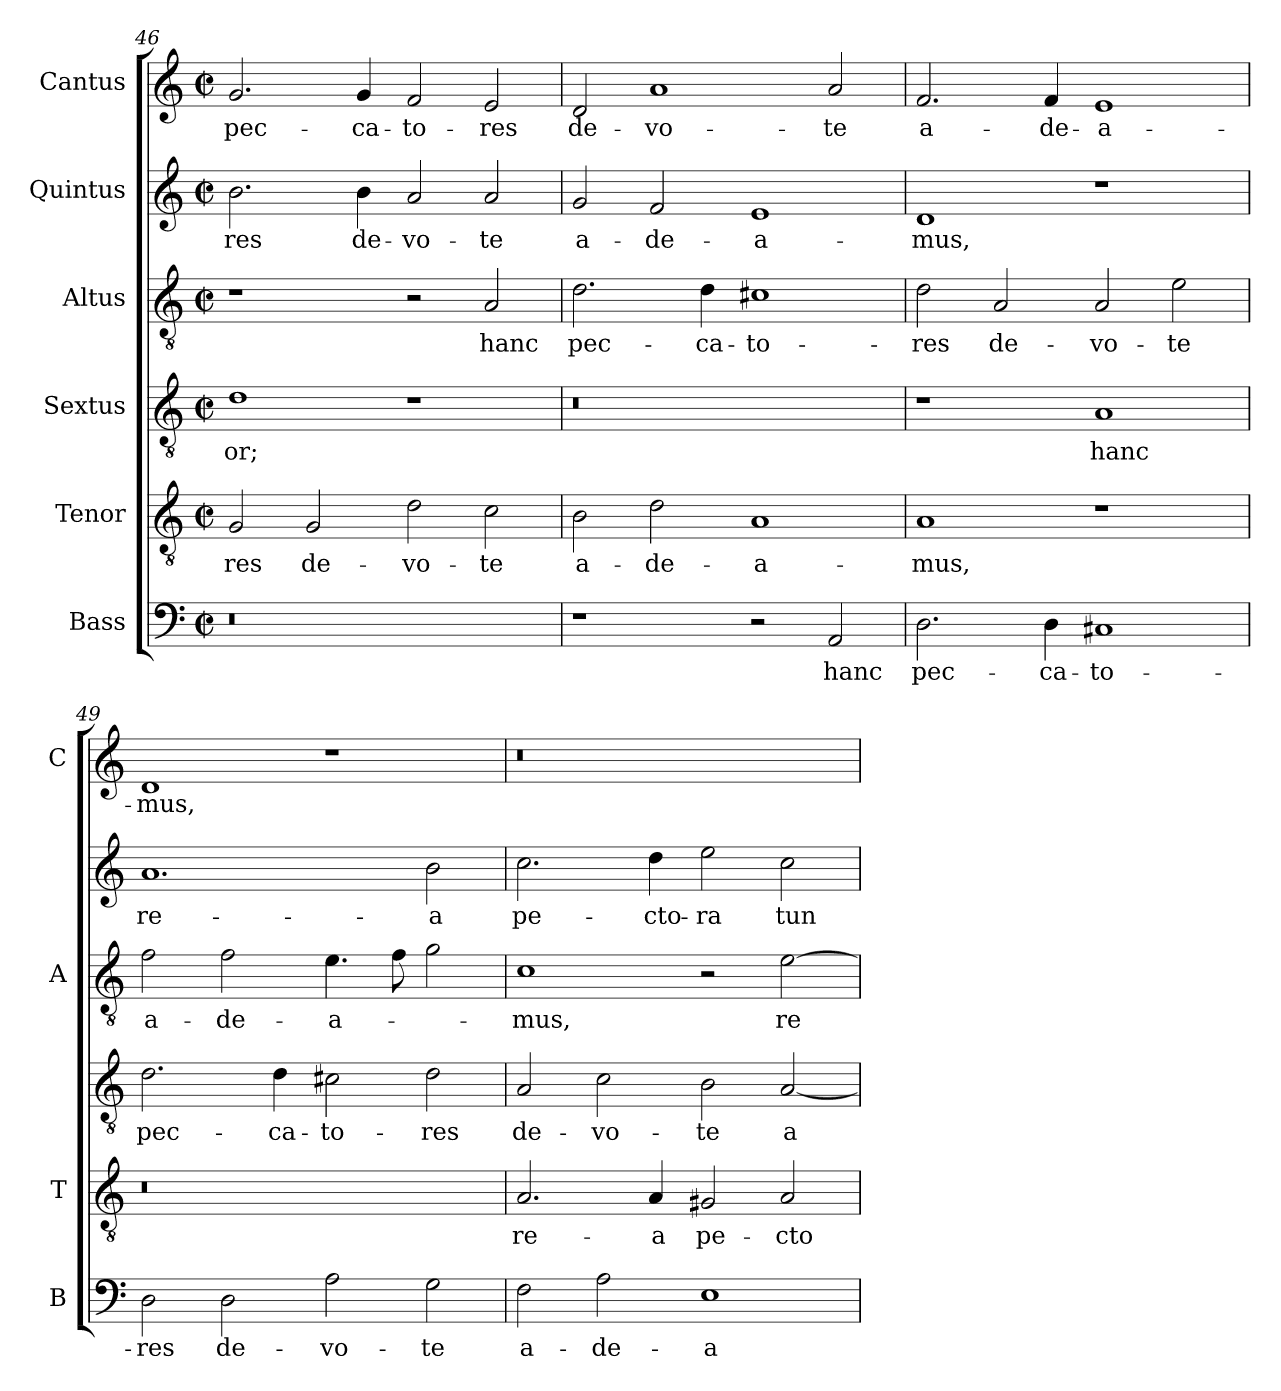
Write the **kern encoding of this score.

**kern	**text	**kern	**text	**kern	**text	**kern	**text	**kern	**text	**kern	**text
*part6	*part6	*part5	*part5	*part4	*part4	*part3	*part3	*part2	*part2	*part1	*part1
*staff6	*staff6	*staff5	*staff5	*staff4	*staff4	*staff3	*staff3	*staff2	*staff2	*staff1	*staff1
*I"Bass	*	*I"Tenor	*	*I"Sextus	*	*I"Altus	*	*I"Quintus	*	*I"Cantus	*
*I'B	*	*I'T	*	*	*	*I'A	*	*	*	*I'C	*
*clefF4	*	*clefGv2	*	*clefGv2	*	*clefGv2	*	*clefG2	*	*clefG2	*
*k[]	*	*k[]	*	*k[]	*	*k[]	*	*k[]	*	*k[]	*
*C:	*	*C:	*	*C:	*	*C:	*	*C:	*	*C:	*
*M2/2	*	*M2/2	*	*M2/2	*	*M2/2	*	*M2/2	*	*M2/2	*
*met(c|)	*	*met(c|)	*	*met(c|)	*	*met(c|)	*	*met(c|)	*	*met(c|)	*
=46	=46	=46	=46	=46	=46	=46	=46	=46	=46	=46	=46
0r	.	2G/	-res	1d	-or;	1r	.	2.b\	-res	2.g/	pec-
.	.	2G/	de-	.	.	.	.	.	.	.	.
.	.	.	.	.	.	.	.	4b\	de-	4g/	-ca-
.	.	2d\	-vo-	1r	.	2r	.	2a/	-vo-	2f/	-to-
.	.	2c\	-te	.	.	2A/	hanc	2a/	-te	2e/	-res
!!LO:LB:g=z
=47	=47	=47	=47	=47	=47	=47	=47	=47	=47	=47	=47
1r	.	2B\	a-	0r	.	2.d\	pec-	2g/	a-	2d/	de-
.	.	2d\	-de-	.	.	.	.	2f/	-de-	1a	-vo-
.	.	.	.	.	.	4d\	-ca-	.	.	.	.
2r	.	1A	-a-	.	.	1c#X	-to-	1e	-a-	.	.
2AA/	hanc	.	.	.	.	.	.	.	.	2a/	-te
=48	=48	=48	=48	=48	=48	=48	=48	=48	=48	=48	=48
2.D\	pec-	1A	-mus,	1r	.	2d\	-res	1d	-mus,	2.f/	a-
.	.	.	.	.	.	2A/	de-	.	.	.	.
4D\	-ca-	.	.	.	.	.	.	.	.	4f/	-de-
1C#X	-to-	1r	.	1A	hanc	2A/	-vo-	1r	.	1e	-a-
.	.	.	.	.	.	2e\	-te	.	.	.	.
=49	=49	=49	=49	=49	=49	=49	=49	=49	=49	=49	=49
2D\	-res	0r	.	2.d\	pec-	2f\	a-	1.a	re-	1d	-mus,
2D\	de-	.	.	.	.	2f\	-de-	.	.	.	.
.	.	.	.	4d\	-ca-	.	.	.	.	.	.
2A\	-vo-	.	.	2c#X\	-to-	4.e\	-a-	.	.	1r	.
.	.	.	.	.	.	8f\	.	.	.	.	.
2G\	-te	.	.	2d\	-res	2g\	.	2b\	-a	.	.
=50	=50	=50	=50	=50	=50	=50	=50	=50	=50	=50	=50
2F\	a-	2.A/	re-	2A/	de-	1c	-mus,	2.cc\	pe-	0r	.
2A\	-de-	.	.	2c\	-vo-	.	.	.	.	.	.
.	.	4A/	-a	.	.	.	.	4dd\	-cto-	.	.
1E	-a-	2G#X/	pe-	2B\	-te	2r	.	2ee\	-ra	.	.
.	.	2A/	-cto-	[2A/	a-	[2e\	re-	2cc\	tun-	.	.
=	=	=	=	=	=	=	=	=	=	=	=
*-	*-	*-	*-	*-	*-	*-	*-	*-	*-	*-	*-
